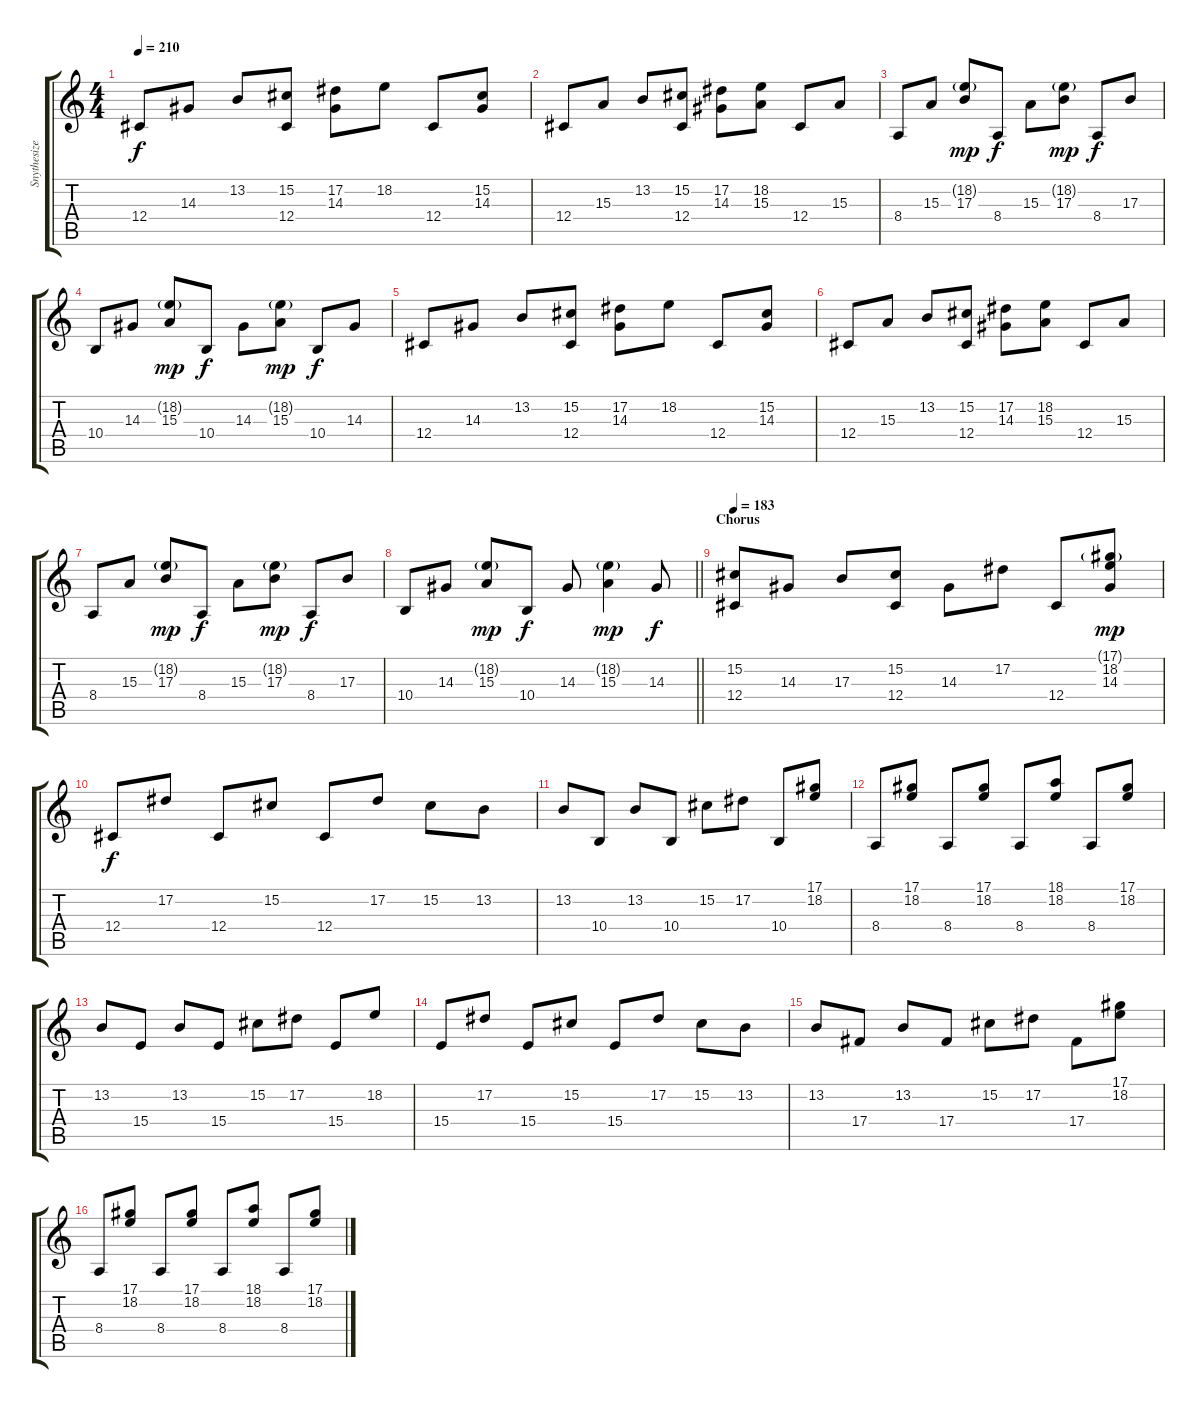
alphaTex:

\track ("Snythesizer" "Snythesize") {instrument lead1square}
\staff {score tabs}
\tuning (Eb4 Bb3 Gb3 Db3 Ab2 Db2) {hide}
\ts (4 4)
\tempo 210
\clef g2
\ks c
12.4.8{dy f volume 6} 14.3.8 13.2.8 (15.2 12.4).8 (17.2 14.3).8 18.2.8 12.4.8 (15.2 14.3).8 |
12.4.8 15.3.8 13.2.8 (15.2 12.4).8 (17.2 14.3).8 (18.2 15.3).8 12.4.8 15.3.8 |
8.4.8 15.3.8 (18.2{g} 17.3).8{dy mp} 8.4.8{dy f} 15.3.8 (18.2{g} 17.3).8{dy mp} 8.4.8{dy f} 17.3.8 |
10.4.8 14.3.8 (18.2{g} 15.3).8{dy mp} 10.4.8{dy f} 14.3.8 (18.2{g} 15.3).8{dy mp} 10.4.8{dy f} 14.3.8 |
12.4.8 14.3.8 13.2.8 (15.2 12.4).8 (17.2 14.3).8 18.2.8 12.4.8 (15.2 14.3).8 |
12.4.8 15.3.8 13.2.8 (15.2 12.4).8 (17.2 14.3).8 (18.2 15.3).8 12.4.8 15.3.8 |
8.4.8 15.3.8 (18.2{g} 17.3).8{dy mp} 8.4.8{dy f} 15.3.8 (18.2{g} 17.3).8{dy mp} 8.4.8{dy f} 17.3.8 |
\barLineRight lightlight
10.4.8 14.3.8 (18.2{g} 15.3).8{dy mp} 10.4.8{dy f} 14.3.8 (18.2{g} 15.3).4{dy mp} 14.3.8{dy f volume 13} |
\section ("" "Chorus")
\tempo 183
(15.2 12.4).8 14.3.8 17.3.8 (15.2 12.4).8 14.3.8 17.2.8 12.4.8 (17.1{g} 18.2 14.3).8{dy mp} |
12.4.8{dy f} 17.2.8 12.4.8 15.2.8 12.4.8 17.2.8 15.2.8 13.2.8 |
13.2.8 10.4.8 13.2.8 10.4.8 15.2.8 17.2.8 10.4.8 (17.1 18.2).8 |
8.4.8 (17.1 18.2).8 8.4.8 (17.1 18.2).8 8.4.8 (18.1 18.2).8 8.4.8 (17.1 18.2).8 |
13.2.8 15.4.8 13.2.8 15.4.8 15.2.8 17.2.8 15.4.8 18.2.8 |
15.4.8 17.2.8 15.4.8 15.2.8 15.4.8 17.2.8 15.2.8 13.2.8 |
13.2.8 17.4.8 13.2.8 17.4.8 15.2.8 17.2.8 17.4.8 (17.1 18.2).8 |
8.4.8 (17.1 18.2).8 8.4.8 (17.1 18.2).8 8.4.8 (18.1 18.2).8 8.4.8 (17.1 18.2).8
